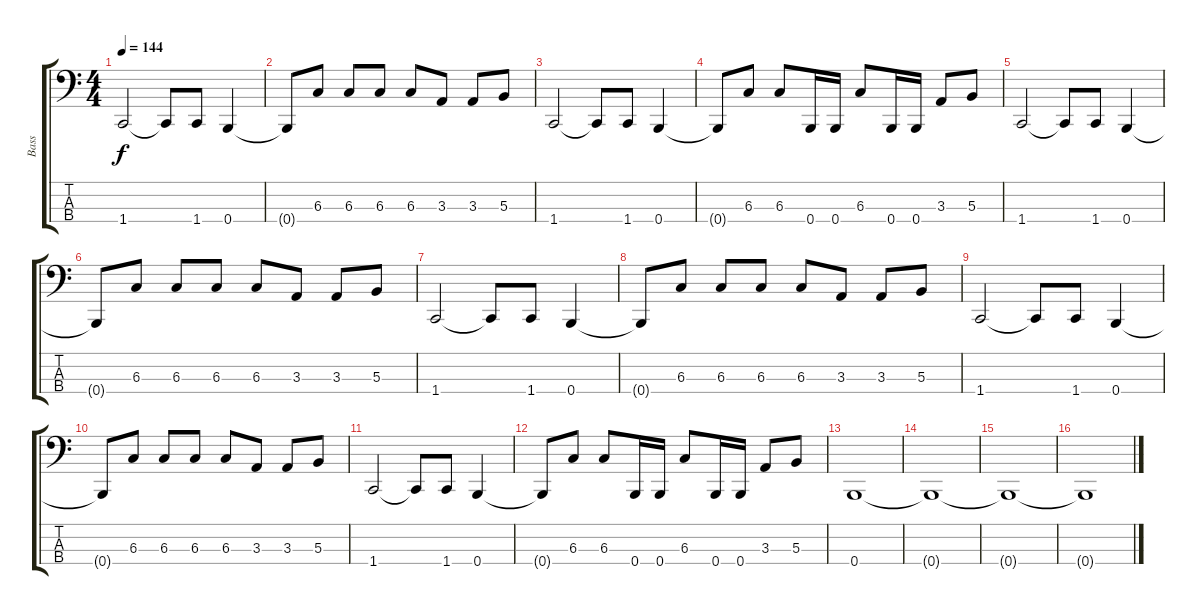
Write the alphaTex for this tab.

\track ("Bass" "Bass") {instrument electricbasspick}
\staff {score tabs}
\tuning (E2 B1 Gb1 B0) {hide}
\ts (4 4)
\tempo 144
\clef f4
\ks c
1.4.2{dy f} 1.4{t}.8 1.4.8 0.4.4 |
0.4{t}.8 6.3.8 6.3.8 6.3.8 6.3.8 3.3.8 3.3.8 5.3.8 |
1.4.2 1.4{t}.8 1.4.8 0.4.4 |
0.4{t}.8 6.3.8 6.3.8 0.4.16 0.4.16 6.3.8 0.4.16 0.4.16 3.3.8 5.3.8 |
1.4.2 1.4{t}.8 1.4.8 0.4.4 |
0.4{t}.8 6.3.8 6.3.8 6.3.8 6.3.8 3.3.8 3.3.8 5.3.8 |
1.4.2 1.4{t}.8 1.4.8 0.4.4 |
0.4{t}.8 6.3.8 6.3.8 6.3.8 6.3.8 3.3.8 3.3.8 5.3.8 |
1.4.2 1.4{t}.8 1.4.8 0.4.4 |
0.4{t}.8 6.3.8 6.3.8 6.3.8 6.3.8 3.3.8 3.3.8 5.3.8 |
1.4.2 1.4{t}.8 1.4.8 0.4.4 |
0.4{t}.8 6.3.8 6.3.8 0.4.16 0.4.16 6.3.8 0.4.16 0.4.16 3.3.8 5.3.8 |
0.4.1 |
0.4{t}.1 |
0.4{t}.1 |
0.4{t}.1
